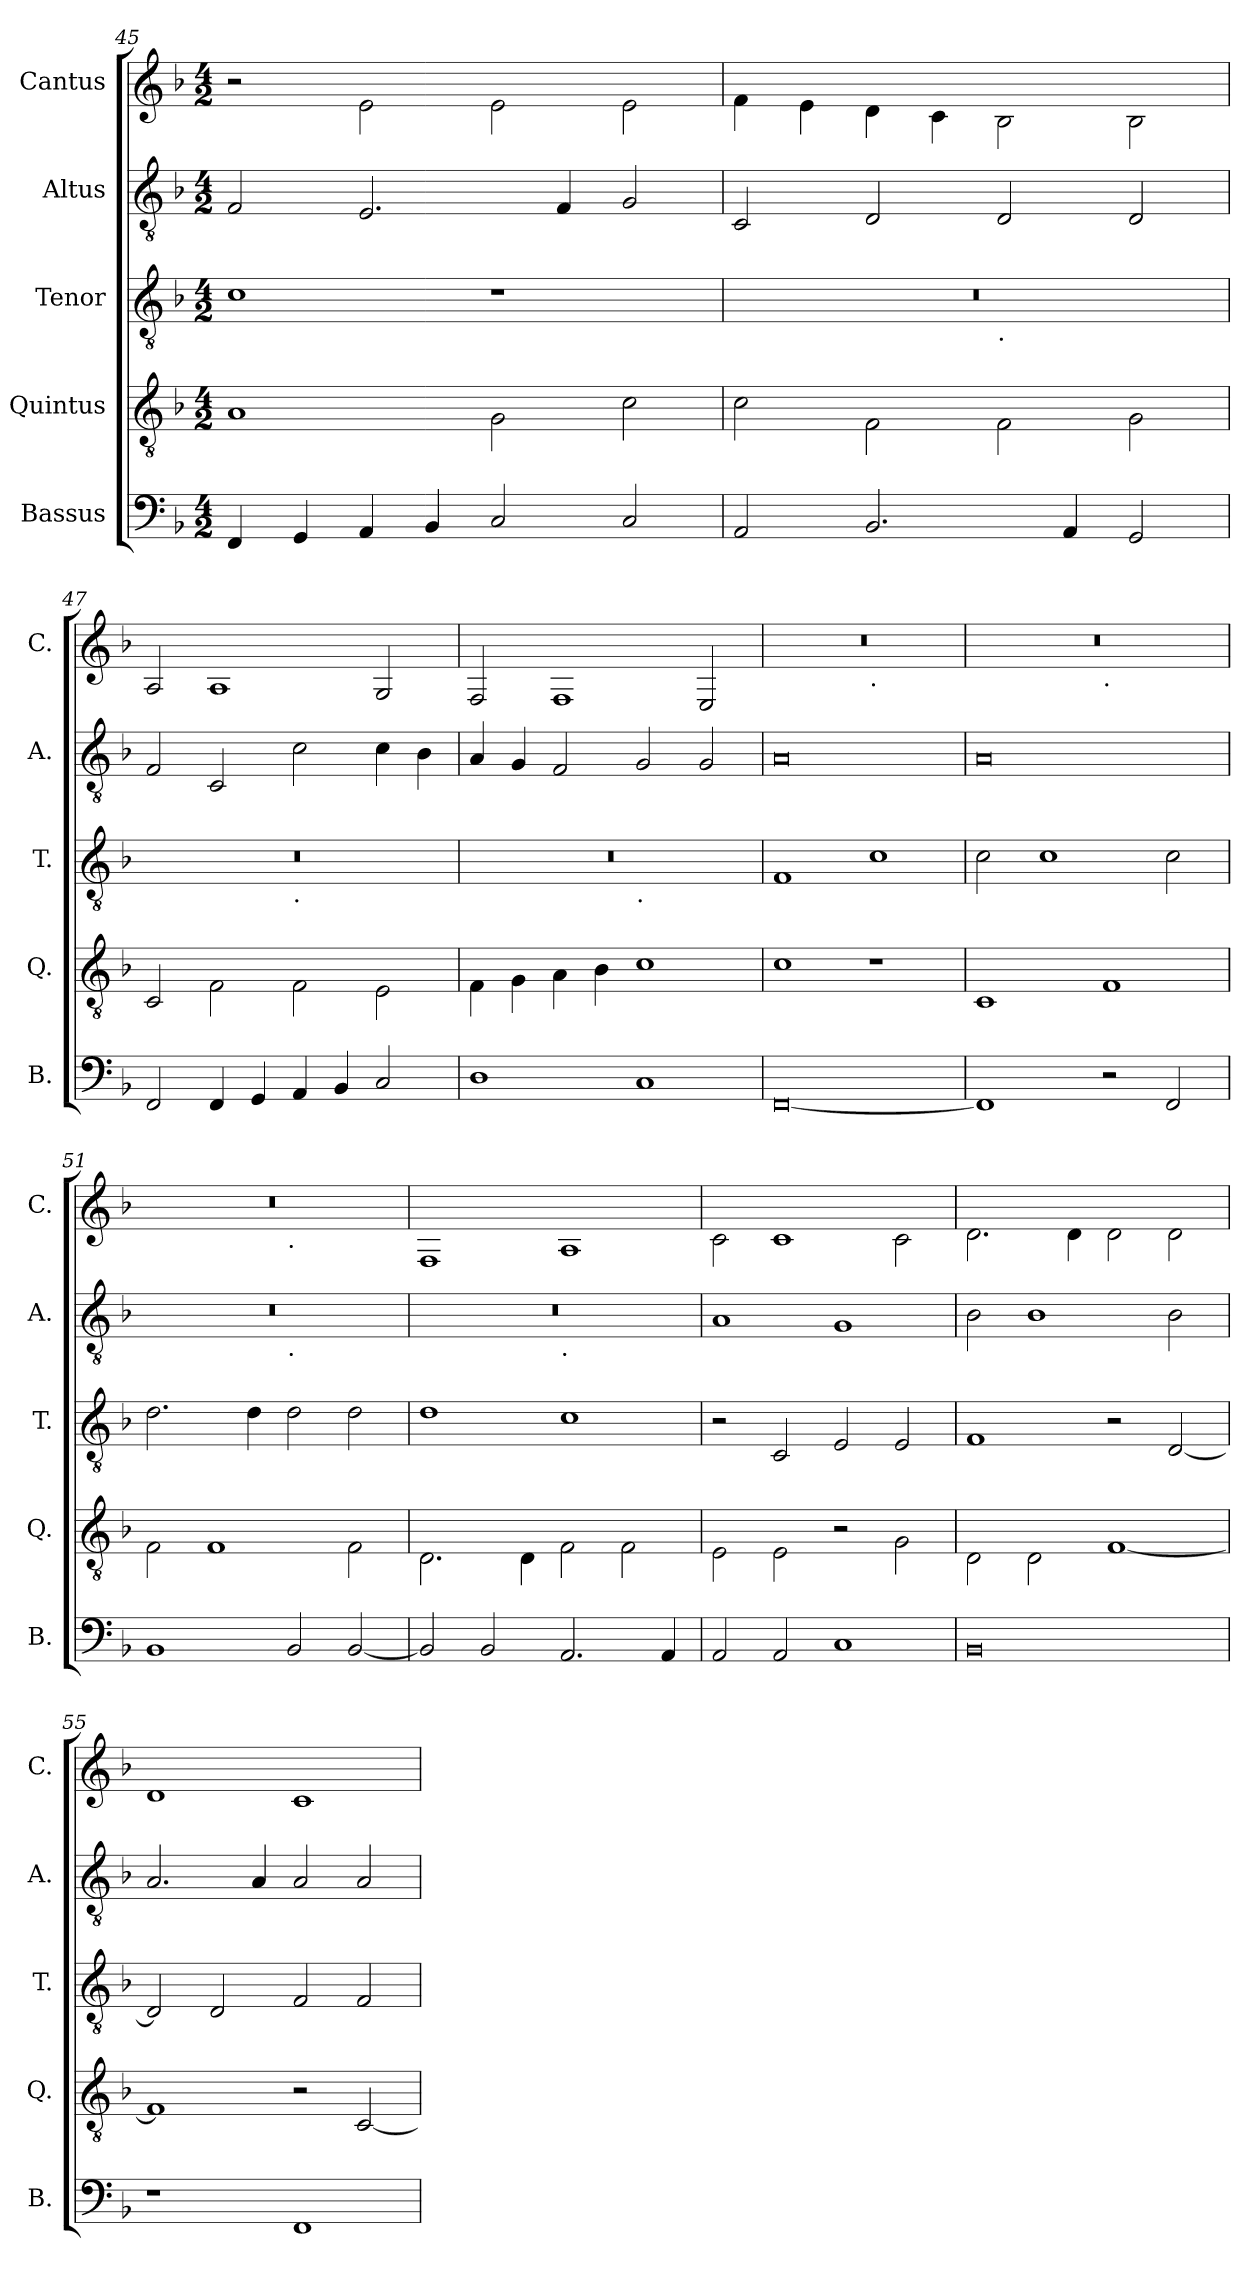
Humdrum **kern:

**kern	**kern	**kern	**kern	**kern
*part5	*part4	*part3	*part2	*part1
*staff5	*staff4	*staff3	*staff2	*staff1
*I"Bassus	*I"Quintus	*I"Tenor	*I"Altus	*I"Cantus
*I'B.	*I'Q.	*I'T.	*I'A.	*I'C.
*clefF4	*clefGv2	*clefGv2	*clefGv2	*clefG2
*k[b-]	*k[b-]	*k[b-]	*k[b-]	*k[b-]
*M4/2	*M4/2	*M4/2	*M4/2	*M4/2
=45	=45	=45	=45	=45
4FF/	1A	1c	2F/	2r
4GG/	.	.	.	.
4AA/	.	.	2.E/	2e\
4BB-/	.	.	.	.
2C/	2G\	1r	.	2e\
.	.	.	4F/	.
2C/	2c\	.	2G/	2e\
=46	=46	=46	=46	=46
*	*	*^	*	*
2AA/	2c\	0r	1ryy	2C/	4f\
.	.	.	.	.	4e\
2.BB-/	2F\	.	.	2D/	4d\
.	.	.	.	.	4c\
!	!	!	!LO:TX:b:t=.	!	!
.	2F\	.	1ryy	2D/	2B-\
4AA/	.	.	.	.	.
2GG/	2G\	.	.	2D/	2B-\
=47	=47	=47	=47	=47	=47
2FF/	2C/	0r	1ryy	2F/	2A/
4FF/	2F\	.	.	2C/	1A
4GG/	.	.	.	.	.
!	!	!	!LO:TX:b:t=.	!	!
4AA/	2F\	.	1ryy	2c\	.
4BB-/	.	.	.	.	.
2C/	2E\	.	.	4c\	2G/
.	.	.	.	4B-\	.
!!LO:LB:g=z
=48	=48	=48	=48	=48	=48
1D	4F\	0r	1ryy	4A/	2F/
.	4G\	.	.	4G/	.
.	4A\	.	.	2F/	1F
.	4B-\	.	.	.	.
!	!	!	!LO:TX:b:t=.	!	!
1C	1c	.	1ryy	2G/	.
.	.	.	.	2G/	2E/
*	*	*v	*v	*	*
=49	=49	=49	=49	=49
*	*	*	*	*^
[0FF	1c	1F	0A	0r	1ryy
!	!	!	!	!	!LO:TX:b:t=.
.	1r	1c	.	.	1ryy
=50	=50	=50	=50	=50	=50
1FF]	1C	2c\	0A	0r	1ryy
.	.	1c	.	.	.
!	!	!	!	!	!LO:TX:b:t=.
2r	1F	.	.	.	1ryy
2FF/	.	2c\	.	.	.
=51	=51	=51	=51	=51	=51
*	*	*	*^	*	*
1BB-	2F\	2.d\	0r	1ryy	0r	1ryy
.	1F	.	.	.	.	.
.	.	4d\	.	.	.	.
!	!	!	!	!	!	!LO:TX:b:t=.
!	!	!	!	!LO:TX:b:t=.	!	!
2BB-/	.	2d\	.	1ryy	.	1ryy
[2BB-/	2F\	2d\	.	.	.	.
*	*	*	*	*	*v	*v
=52	=52	=52	=52	=52	=52
2BB-/]	2.D\	1d	0r	1ryy	1F
2BB-/	.	.	.	.	.
.	4D\	.	.	.	.
!	!	!	!	!LO:TX:b:t=.	!
2.AA/	2F\	1c	.	1ryy	1A
.	2F\	.	.	.	.
4AA/	.	.	.	.	.
*	*	*	*v	*v	*
=53	=53	=53	=53	=53
2AA/	2E\	2r	1A	2c\
2AA/	2E\	2C/	.	1c
1C	2r	2E/	1G	.
.	2G\	2E/	.	2c\
=54	=54	=54	=54	=54
0BB-	2D\	1F	2B-\	2.d\
.	2D\	.	1B-	.
.	.	.	.	4d\
.	[1F	2r	.	2d\
.	.	[2D/	2B-\	2d\
!!LO:LB:g=z
=55	=55	=55	=55	=55
1r	1F]	2D/]	2.A/	1d
.	.	2D/	.	.
.	.	.	4A/	.
1FF	2r	2F/	2A/	1c
.	[2C/	2F/	2A/	.
=	=	=	=	=
*-	*-	*-	*-	*-
